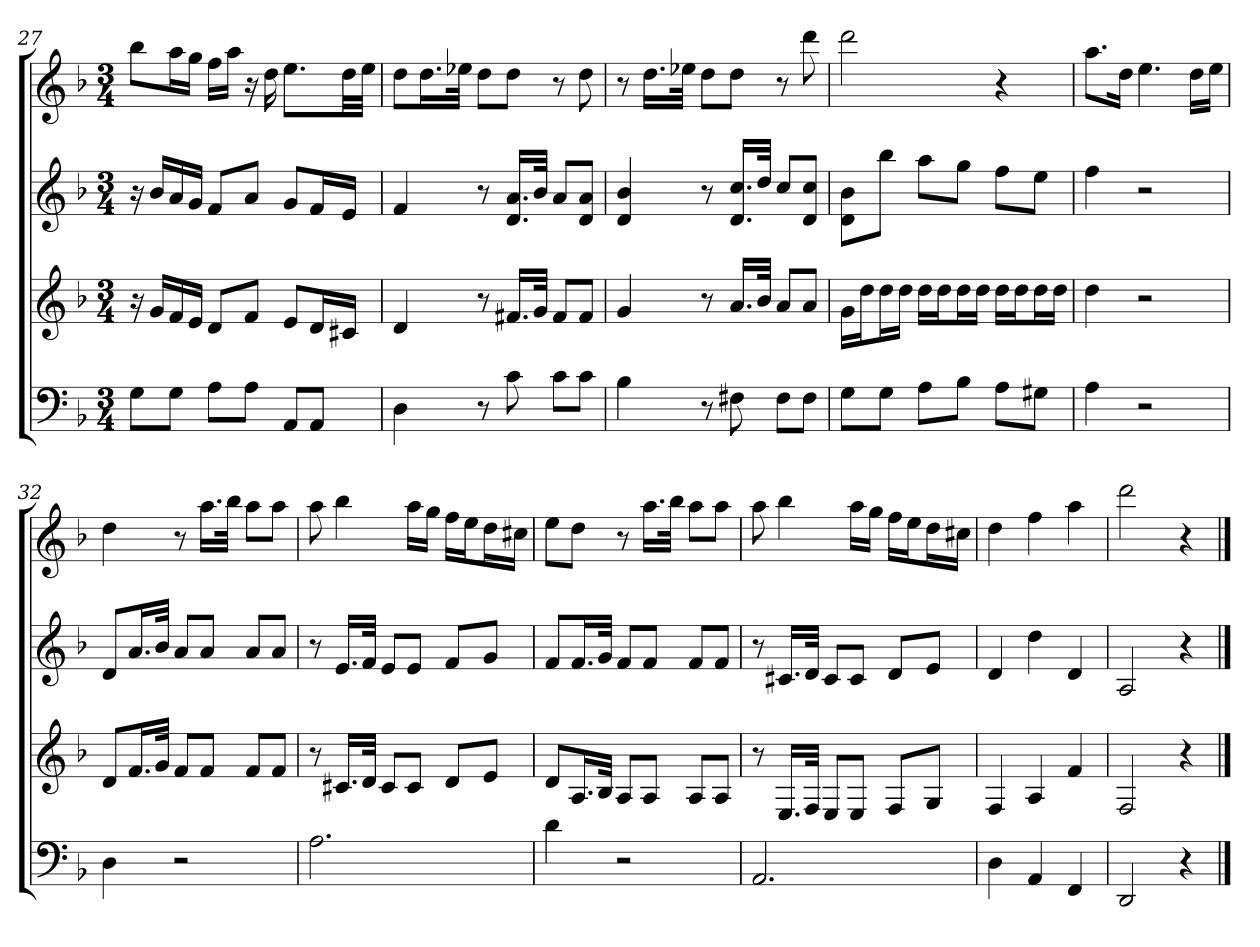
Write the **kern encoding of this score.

**kern	**kern	**kern	**kern
*part4	*part3	*part2	*part1
*staff4	*staff3	*staff2	*staff1
*k[b-]	*k[b-]	*k[b-]	*k[b-]
*d:	*d:	*d:	*d:
*M3/4	*M3/4	*M3/4	*M3/4
=27	=27	=27	=27
8GL	16r	16r	8bb-L
.	16gLL	16b-LL	.
8GJ	16f	16a	16aaL
.	16eJJ	16gJJ	16ggJJ
8AL	8dL	8fL	16ffLL
.	.	.	16aaJJ
8AJ	8fJ	8aJ	16r
.	.	.	16dd
8AAL	8eL	8gL	8.eeL
8AAJ	16dL	16fL	.
.	16c#XJJ	16eJJ	32ddLL
.	.	.	32eeJJJ
=28	=28	=28	=28
4D	4d	4f	8ddL
.	.	.	16.ddL
.	.	.	32ee-XJJk
8r	8r	8r	8ddL
8c	16.f#XLL	16.d 16.aLL	8ddJ
.	32gJJk	32b-JJk	.
8cL	8f#L	8aL	8r
8cJ	8f#J	8d 8aJ	8dd
=29	=29	=29	=29
4B-	4g	4d 4b-	8r
.	.	.	16.ddLL
.	.	.	32ee-XJJk
8r	8r	8r	8ddL
8F#X	16.aLL	16.d 16.ccLL	8ddJ
.	32b-JJk	32ddJJk	.
8F#L	8aL	8ccL	8r
8F#J	8aJ	8d 8ccJ	8ddd
=30	=30	=30	=30
8GL	16gLL	8d 8b-L	2ddd
.	16ddJ	.	.
8GJ	16ddL	8bb-J	.
.	16ddJJ	.	.
8AL	16ddLL	8aaL	.
.	16ddJ	.	.
8B-J	16ddL	8ggJ	.
.	16ddJJ	.	.
8AL	16ddLL	8ffL	4r
.	16ddJ	.	.
8G#XJ	16ddL	8eeJ	.
.	16ddJJ	.	.
=31	=31	=31	=31
4A	4dd	4ff	8.aaL
.	.	.	16ddJk
2r	2r	2r	4.ee
.	.	.	16ddLL
.	.	.	16eeJJ
=32	=32	=32	=32
4D	8dL	8dL	4dd
.	16.fL	16.aL	.
.	32gJJk	32b-JJk	.
2r	8fL	8aL	8r
.	8fJ	8aJ	16.aaLL
.	.	.	32bb-JJk
.	8fL	8aL	8aaL
.	8fJ	8aJ	8aaJ
=33	=33	=33	=33
2.A	8r	8r	8aa
.	16.c#XLL	16.eLL	4bb-
.	32dJJk	32fJJk	.
.	8c#L	8eL	.
.	8c#J	8eJ	16aaLL
.	.	.	16ggJJ
.	8dL	8fL	16ffLL
.	.	.	16eeJ
.	8eJ	8gJ	16ddL
.	.	.	16cc#XJJ
=34	=34	=34	=34
4d	8dL	8fL	8eeL
.	16.AL	16.fL	8ddJ
.	32B-JJk	32gJJk	.
2r	8AL	8fL	8r
.	8AJ	8fJ	16.aaLL
.	.	.	32bb-JJk
.	8AL	8fL	8aaL
.	8AJ	8fJ	8aaJ
=35	=35	=35	=35
2.AA	8r	8r	8aa
.	16.ELL	16.c#XLL	4bb-
.	32FJJk	32dJJk	.
.	8EL	8c#L	.
.	8EJ	8c#J	16aaLL
.	.	.	16ggJJ
.	8FL	8dL	16ffLL
.	.	.	16eeJ
.	8GJ	8eJ	16ddL
.	.	.	16cc#XJJ
=36	=36	=36	=36
4D	4F	4d	4dd
4AA	4A	4dd	4ff
4FF	4f	4d	4aa
=37	=37	=37	=37
2DD	2F	2A	2ddd
4r	4r	4r	4r
==	==	==	==
*-	*-	*-	*-
